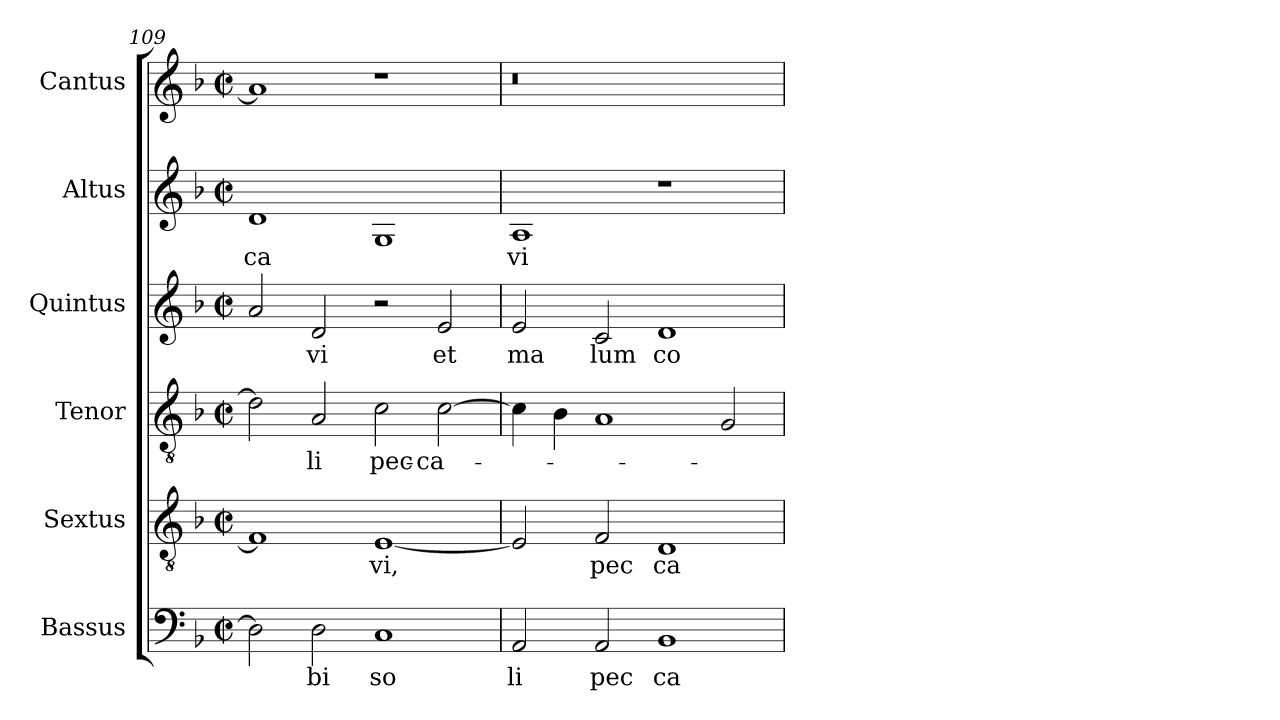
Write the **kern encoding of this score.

**kern	**text	**kern	**text	**kern	**text	**kern	**text	**kern	**text	**kern
*part6	*part6	*part5	*part5	*part4	*part4	*part3	*part3	*part2	*part2	*part1
*staff6	*staff6	*staff5	*staff5	*staff4	*staff4	*staff3	*staff3	*staff2	*staff2	*staff1
*I"Bassus	*	*I"Sextus	*	*I"Tenor	*	*I"Quintus	*	*I"Altus	*	*I"Cantus
*clefF4	*	*clefGv2	*	*clefGv2	*	*clefG2	*	*clefG2	*	*clefG2
*k[b-]	*	*k[b-]	*	*k[b-]	*	*k[b-]	*	*k[b-]	*	*k[b-]
*F:	*	*F:	*	*F:	*	*F:	*	*F:	*	*F:
*M2/2	*	*M2/2	*	*M2/2	*	*M2/2	*	*M2/2	*	*M2/2
*met(c|)	*	*met(c|)	*	*met(c|)	*	*met(c|)	*	*met(c|)	*	*met(c|)
=109	=109	=109	=109	=109	=109	=109	=109	=109	=109	=109
!	!	!	!	!	!	!	!	!	!LO:LY:b:cj	!
2D\]	.	1F]	.	2d\]	.	2a/	.	1d	ca	1a]
!	!LO:LY:b:cj	!	!	!	!LO:LY:b:cj	!	!LO:LY:b:cj	!	!	!
2D\	bi	.	.	2A/	-li	2d/	vi	.	.	.
!	!LO:LY:b:cj	!	!LO:LY:b:cj	!	!LO:LY:b:cj	!	!	!	!	!
1C	so	[>1E	-vi,	2c\	pec-	2r	.	1G	.	1r
!	!	!	!	!	!LO:LY:b:cj	!	!LO:LY:b:cj	!	!	!
.	.	.	.	[<2c\	-ca-	2e/	et	.	.	.
!!LO:LB:g=z
=110	=110	=110	=110	=110	=110	=110	=110	=110	=110	=110
!	!LO:LY:b:cj	!	!	!	!	!	!LO:LY:b:cj	!	!LO:LY:b:cj	!
2AA/	li	2E/]	.	4c\]	.	2e/	ma	1A	vi	0r
.	.	.	.	4B-\	.	.	.	.	.	.
!	!LO:LY:b:cj	!	!LO:LY:b:cj	!	!	!	!LO:LY:b:cj	!	!	!
2AA/	pec	2F/	pec	1A	.	2c/	lum	.	.	.
!	!LO:LY:b:cj	!	!LO:LY:b:cj	!	!	!	!LO:LY:b:cj	!	!	!
1BB-	ca	1D	ca	.	.	1d	co	1r	.	.
.	.	.	.	2G/	.	.	.	.	.	.
=	=	=	=	=	=	=	=	=	=	=
*-	*-	*-	*-	*-	*-	*-	*-	*-	*-	*-
